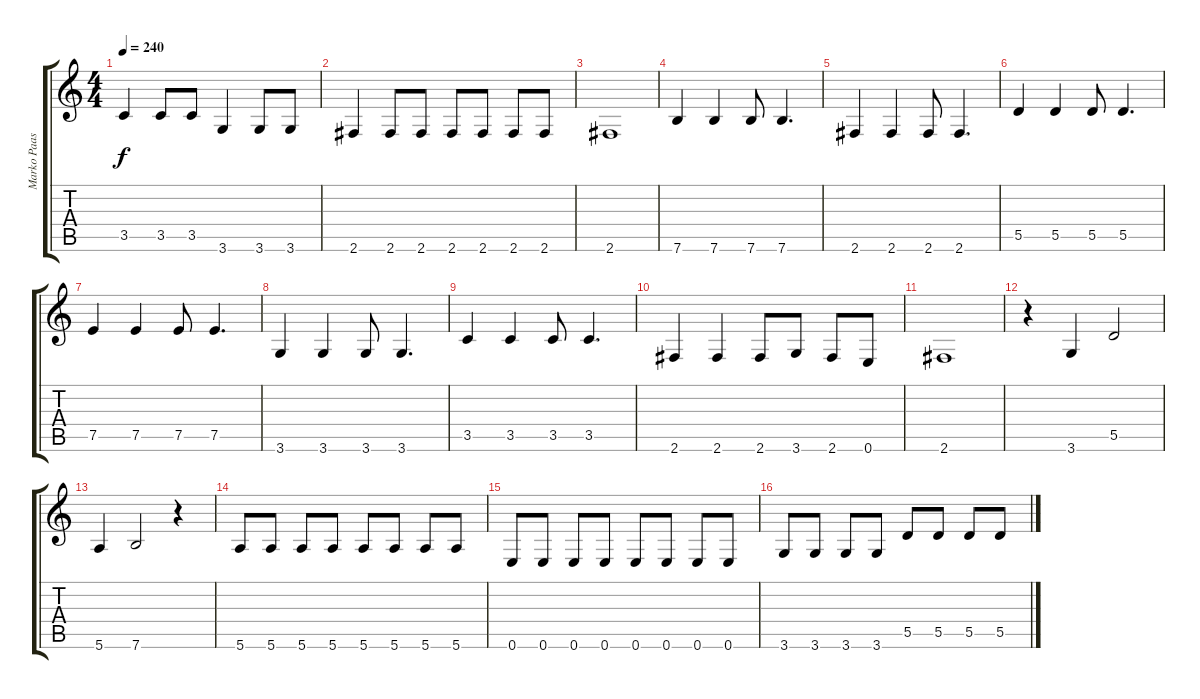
\track ("Marko Paasikoski" "Marko Paas") {instrument electricbassfinger}
\staff {score tabs}
\tuning (E4 B3 G3 D3 A2 E2) {hide}
\ts (4 4)
\tempo 240
\clef g2
\ks c
3.5.4{dy f} 3.5.8 3.5.8 3.6.4 3.6.8 3.6.8 |
2.6.4 2.6.8 2.6.8 2.6.8 2.6.8 2.6.8 2.6.8 |
2.6.1 |
7.6.4 7.6.4 7.6.8 7.6.4{d} |
2.6.4 2.6.4 2.6.8 2.6.4{d} |
5.5.4 5.5.4 5.5.8 5.5.4{d} |
7.5.4 7.5.4 7.5.8 7.5.4{d} |
3.6.4 3.6.4 3.6.8 3.6.4{d} |
3.5.4 3.5.4 3.5.8 3.5.4{d} |
2.6.4 2.6.4 2.6.8 3.6.8 2.6.8 0.6.8 |
2.6.1 |
r.4 3.6.4 5.5.2 |
5.6.4 7.6.2 r.4 |
5.6.8 5.6.8 5.6.8 5.6.8 5.6.8 5.6.8 5.6.8 5.6.8 |
0.6.8 0.6.8 0.6.8 0.6.8 0.6.8 0.6.8 0.6.8 0.6.8 |
3.6.8 3.6.8 3.6.8 3.6.8 5.5.8 5.5.8 5.5.8 5.5.8
